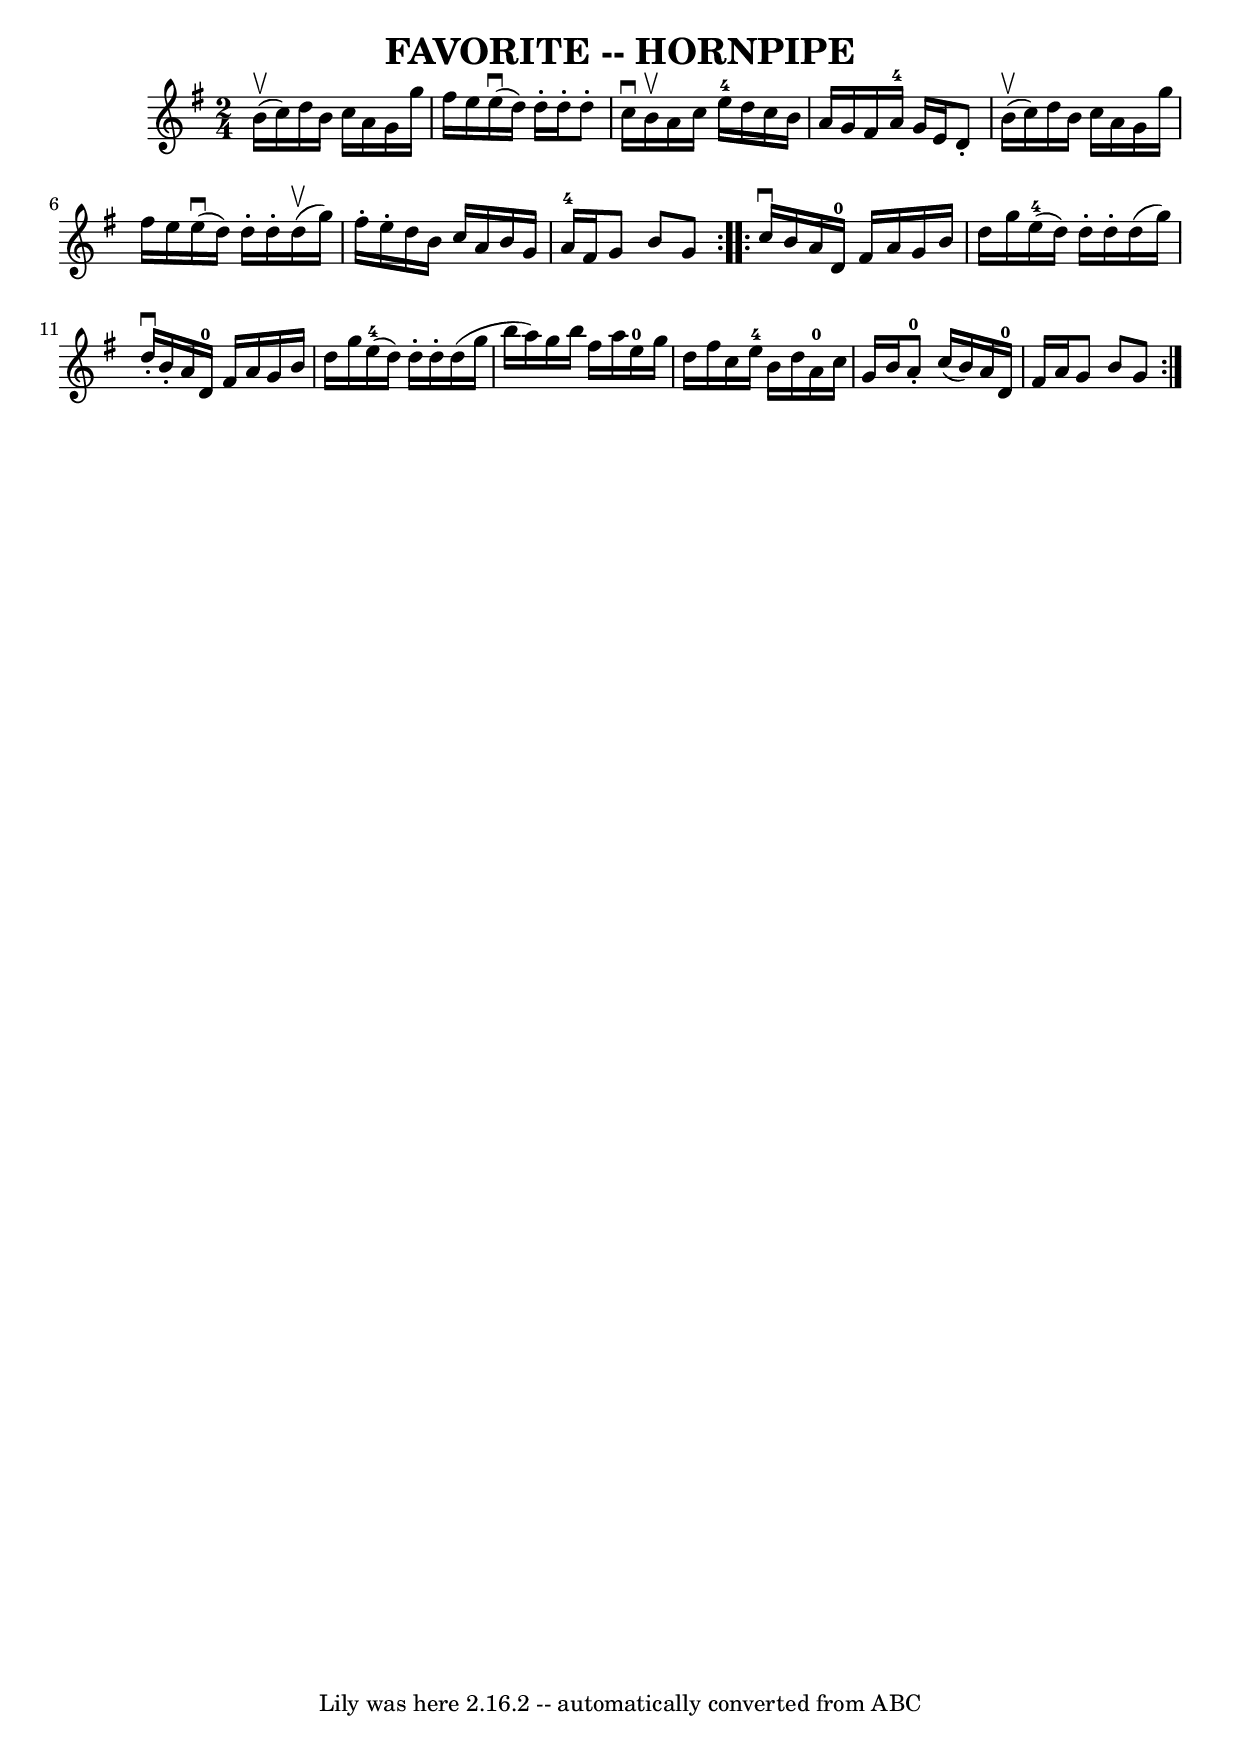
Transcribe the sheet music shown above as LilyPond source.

\version "2.16.2"
\include "Mammoth.ily"
\header {
  %% book = "Cole's 1000 Fiddle Tunes"
 crossRefNumber = "1"
 footnotes = ""
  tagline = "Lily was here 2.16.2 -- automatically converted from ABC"
  title = "FAVORITE -- HORNPIPE"

}
voicedefault =  {



  \repeat volta 2 {

    \time 2/4 
    \key g \major b'16 (^\upbow c''16)        |
 d''16 b'16 c''16 a'16 g'16 g''16 fs''16 e''16     |
    
 e''16 (^\downbow d''16) d''16-. d''16-. d''8-. c''16^\downbow b'16^\upbow    |
 a'16 c''16 e''16-4 d''16 c''16 b'16 a'16 g'16     |
 fs'16 a'16-4 g'16 e'16 d'8-. b'16 (^\upbow c''16)   |  |
 d''16 b'16 c''16 a'16 g'16 g''16 fs''16 e''16     |
 e''16 (^\downbow   
 d''16) d''16-. d''16-. d''16 (^\upbow g''16) fs''16-. e''16-.    |
 d''16 b'16 c''16 a'16 b'16 g'16 a'16-4 fs'16    |
 g'8 b'8 g'8    
  }     
  \repeat volta 2 {
 c''16^\downbow b'16         |
 a'16 d'16-0 fs'16 a'16 g'16 b'16 d''16 g''16     |
 e''16-4(d''16) d''16-. d''16-. d''16 (g''16) d''16^\downbow-. b'16-.   |
 a'16 d'16-0 fs'16 a'16 g'16 b'16 d''16 g''16      |
 e''16-4(d''16) d''16-. d''16-. d''16 (g''16 b''16 a''16)   |  |
 g''16 b''16 fs''16 a''16 e''16-0 g''16 d''16 fs''16     |
 c''16 e''16-4 b'16 d''16 a'16-0 c''16 g'16 b'16     |
 a'8-0-. c''16 (b'16) a'16 d'16-0 fs'16 a'16     |
 g'8    
 b'8 g'8    
  }   

}

\score{
  <<

    \context Staff="default"
    {
      \voicedefault 
      
    }

  >>
  \layout {
    
  }
  \midi {
  }

}
